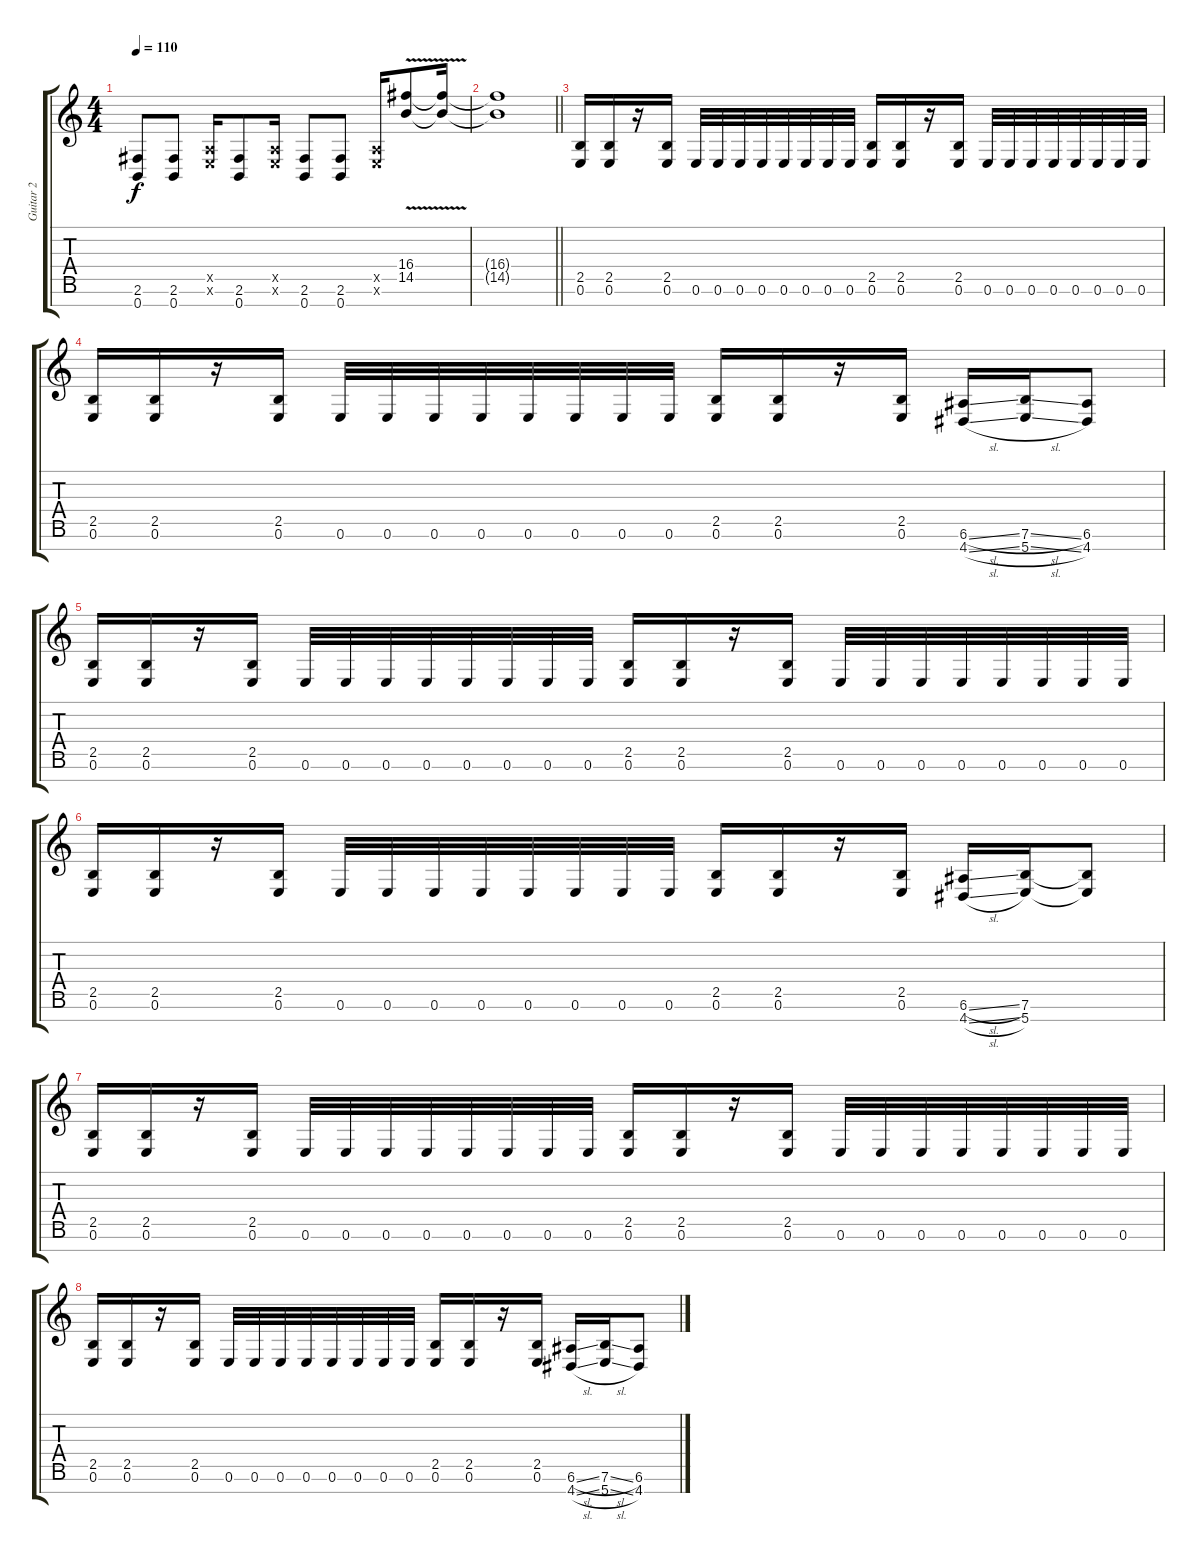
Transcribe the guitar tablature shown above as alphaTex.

\track ("Guitar 2" "Guitar 2") {instrument overdrivenguitar}
\staff {score tabs}
\tuning (E4 B3 G3 D3 A2 E2 B1) {hide}
\ts (4 4)
\tempo 110
\clef g2
\ks c
(2.6 0.7).8{dy f} (2.6 0.7).8 (0.5{x} 0.6{x}).16 (2.6 0.7).8 (0.5{x} 0.6{x}).16 (2.6 0.7).8 (2.6 0.7).8 (0.5{x} 0.6{x}).16 (16.4{v} 14.5{v}).8 (16.4{t} 14.5{t}).16 |
\barLineRight lightlight
(16.4{t} 14.5{t}).1 |
(2.5 0.6).16 (2.5 0.6).16 r.16 (2.5 0.6).16 0.6.32 0.6.32 0.6.32 0.6.32 0.6.32 0.6.32 0.6.32 0.6.32 (2.5 0.6).16 (2.5 0.6).16 r.16 (2.5 0.6).16 0.6.32 0.6.32 0.6.32 0.6.32 0.6.32 0.6.32 0.6.32 0.6.32 |
(2.5 0.6).16 (2.5 0.6).16 r.16 (2.5 0.6).16 0.6.32 0.6.32 0.6.32 0.6.32 0.6.32 0.6.32 0.6.32 0.6.32 (2.5 0.6).16 (2.5 0.6).16 r.16 (2.5 0.6).16 (6.6{sl} 4.7{sl}).16 (7.6{sl} 5.7{sl}).16 (6.6 4.7).8 |
(2.5 0.6).16 (2.5 0.6).16 r.16 (2.5 0.6).16 0.6.32 0.6.32 0.6.32 0.6.32 0.6.32 0.6.32 0.6.32 0.6.32 (2.5 0.6).16 (2.5 0.6).16 r.16 (2.5 0.6).16 0.6.32 0.6.32 0.6.32 0.6.32 0.6.32 0.6.32 0.6.32 0.6.32 |
(2.5 0.6).16 (2.5 0.6).16 r.16 (2.5 0.6).16 0.6.32 0.6.32 0.6.32 0.6.32 0.6.32 0.6.32 0.6.32 0.6.32 (2.5 0.6).16 (2.5 0.6).16 r.16 (2.5 0.6).16 (6.6{sl} 4.7{sl}).16 (7.6 5.7).16 (7.6{t} 5.7{t}).8 |
(2.5 0.6).16 (2.5 0.6).16 r.16 (2.5 0.6).16 0.6.32 0.6.32 0.6.32 0.6.32 0.6.32 0.6.32 0.6.32 0.6.32 (2.5 0.6).16 (2.5 0.6).16 r.16 (2.5 0.6).16 0.6.32 0.6.32 0.6.32 0.6.32 0.6.32 0.6.32 0.6.32 0.6.32 |
(2.5 0.6).16 (2.5 0.6).16 r.16 (2.5 0.6).16 0.6.32 0.6.32 0.6.32 0.6.32 0.6.32 0.6.32 0.6.32 0.6.32 (2.5 0.6).16 (2.5 0.6).16 r.16 (2.5 0.6).16 (6.6{sl} 4.7{sl}).16 (7.6{sl} 5.7{sl}).16 (6.6 4.7).8
